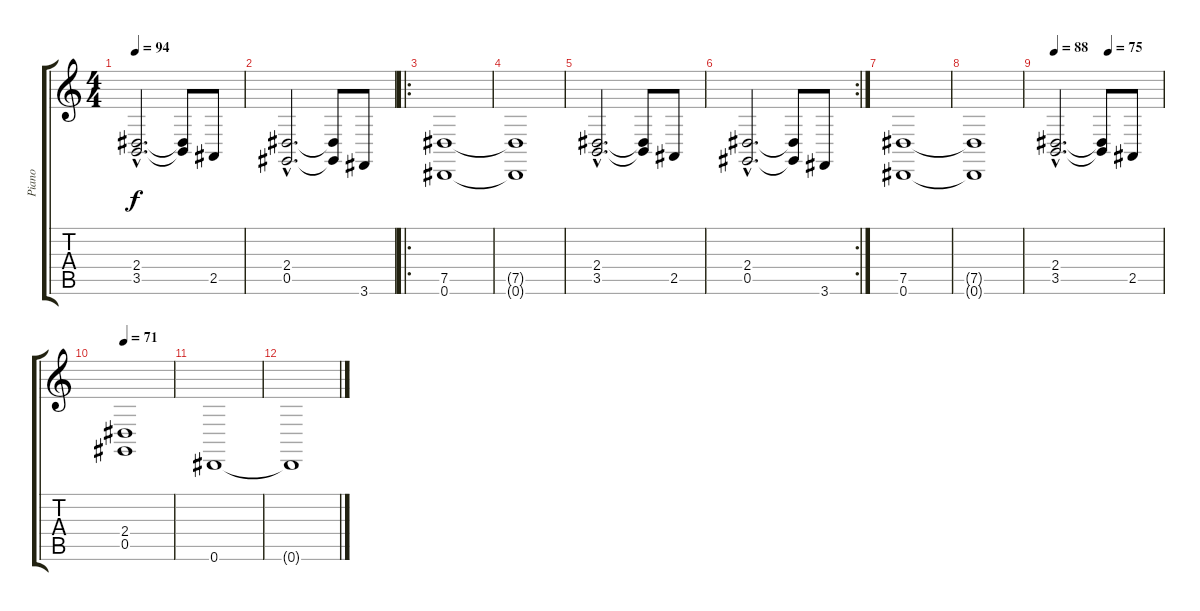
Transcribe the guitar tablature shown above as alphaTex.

\track ("Piano" "Piano") {instrument brightacousticpiano}
\staff {score tabs}
\tuning (Eb4 Bb3 Gb3 Db3 Ab2 Eb2) {hide}
\ts (4 4)
\tempo 94
\clef g2
\ks c
(2.4{hac} 3.5{hac}).2{d dy f} (2.4{t} 3.5{t}).8 2.5.8 |
(2.4{hac} 0.5{hac}).2{d} (2.4{t} 0.5{t}).8 3.6.8 |
\ro
(7.5 0.6).1 |
(7.5{t} 0.6{t}).1 |
(2.4{hac} 3.5{hac}).2{d} (2.4{t} 3.5{t}).8 2.5.8 |
\rc 2
(2.4{hac} 0.5{hac}).2{d} (2.4{t} 0.5{t}).8 3.6.8 |
(7.5 0.6).1 |
(7.5{t} 0.6{t}).1 |
\tempo 88
\tempo (75 0.5)
(2.4{hac} 3.5{hac}).2{d} (2.4{t} 3.5{t}).8 2.5.8 |
\tempo 71
(2.4 0.5).1 |
0.6.1 |
0.6{t}.1
